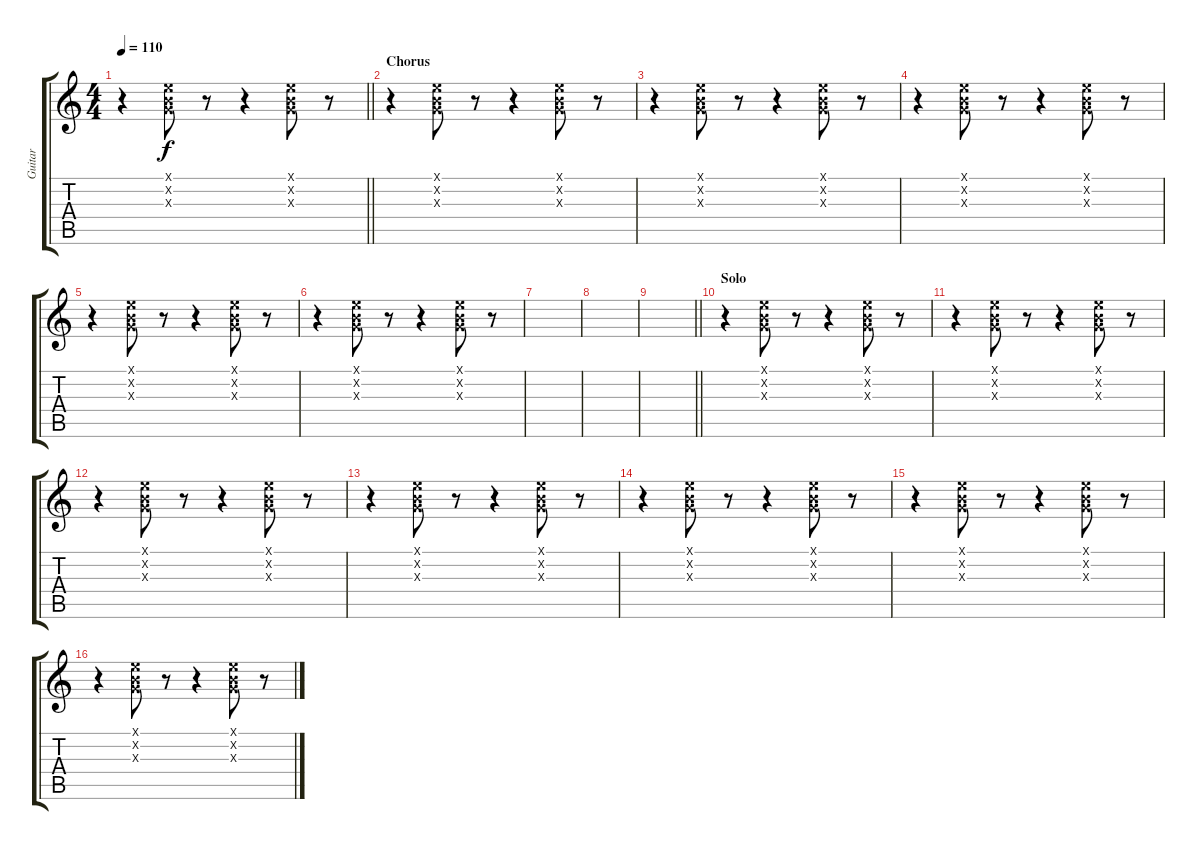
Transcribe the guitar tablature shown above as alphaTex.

\track ("Guitar" "Guitar") {instrument electricguitarclean}
\staff {score tabs}
\tuning (E4 B3 G3 D3 A2 E2) {hide}
\ts (4 4)
\tempo 110
\clef g2
\barLineRight lightlight
\ks c
r.4{dy f} (0.1{x} 0.2{x} 0.3{x}).8 r.8 r.4 (0.1{x} 0.2{x} 0.3{x}).8 r.8 |
\section ("" "Chorus")
r.4 (0.1{x} 0.2{x} 0.3{x}).8 r.8 r.4 (0.1{x} 0.2{x} 0.3{x}).8 r.8 |
r.4 (0.1{x} 0.2{x} 0.3{x}).8 r.8 r.4 (0.1{x} 0.2{x} 0.3{x}).8 r.8 |
r.4 (0.1{x} 0.2{x} 0.3{x}).8 r.8 r.4 (0.1{x} 0.2{x} 0.3{x}).8 r.8 |
r.4 (0.1{x} 0.2{x} 0.3{x}).8 r.8 r.4 (0.1{x} 0.2{x} 0.3{x}).8 r.8 |
r.4 (0.1{x} 0.2{x} 0.3{x}).8 r.8 r.4 (0.1{x} 0.2{x} 0.3{x}).8 r.8 |
|
|
\barLineRight lightlight
|
\section ("" "Solo")
r.4 (0.1{x} 0.2{x} 0.3{x}).8 r.8 r.4 (0.1{x} 0.2{x} 0.3{x}).8 r.8 |
r.4 (0.1{x} 0.2{x} 0.3{x}).8 r.8 r.4 (0.1{x} 0.2{x} 0.3{x}).8 r.8 |
r.4 (0.1{x} 0.2{x} 0.3{x}).8 r.8 r.4 (0.1{x} 0.2{x} 0.3{x}).8 r.8 |
r.4 (0.1{x} 0.2{x} 0.3{x}).8 r.8 r.4 (0.1{x} 0.2{x} 0.3{x}).8 r.8 |
r.4 (0.1{x} 0.2{x} 0.3{x}).8 r.8 r.4 (0.1{x} 0.2{x} 0.3{x}).8 r.8 |
r.4 (0.1{x} 0.2{x} 0.3{x}).8 r.8 r.4 (0.1{x} 0.2{x} 0.3{x}).8 r.8 |
r.4 (0.1{x} 0.2{x} 0.3{x}).8 r.8 r.4 (0.1{x} 0.2{x} 0.3{x}).8 r.8
